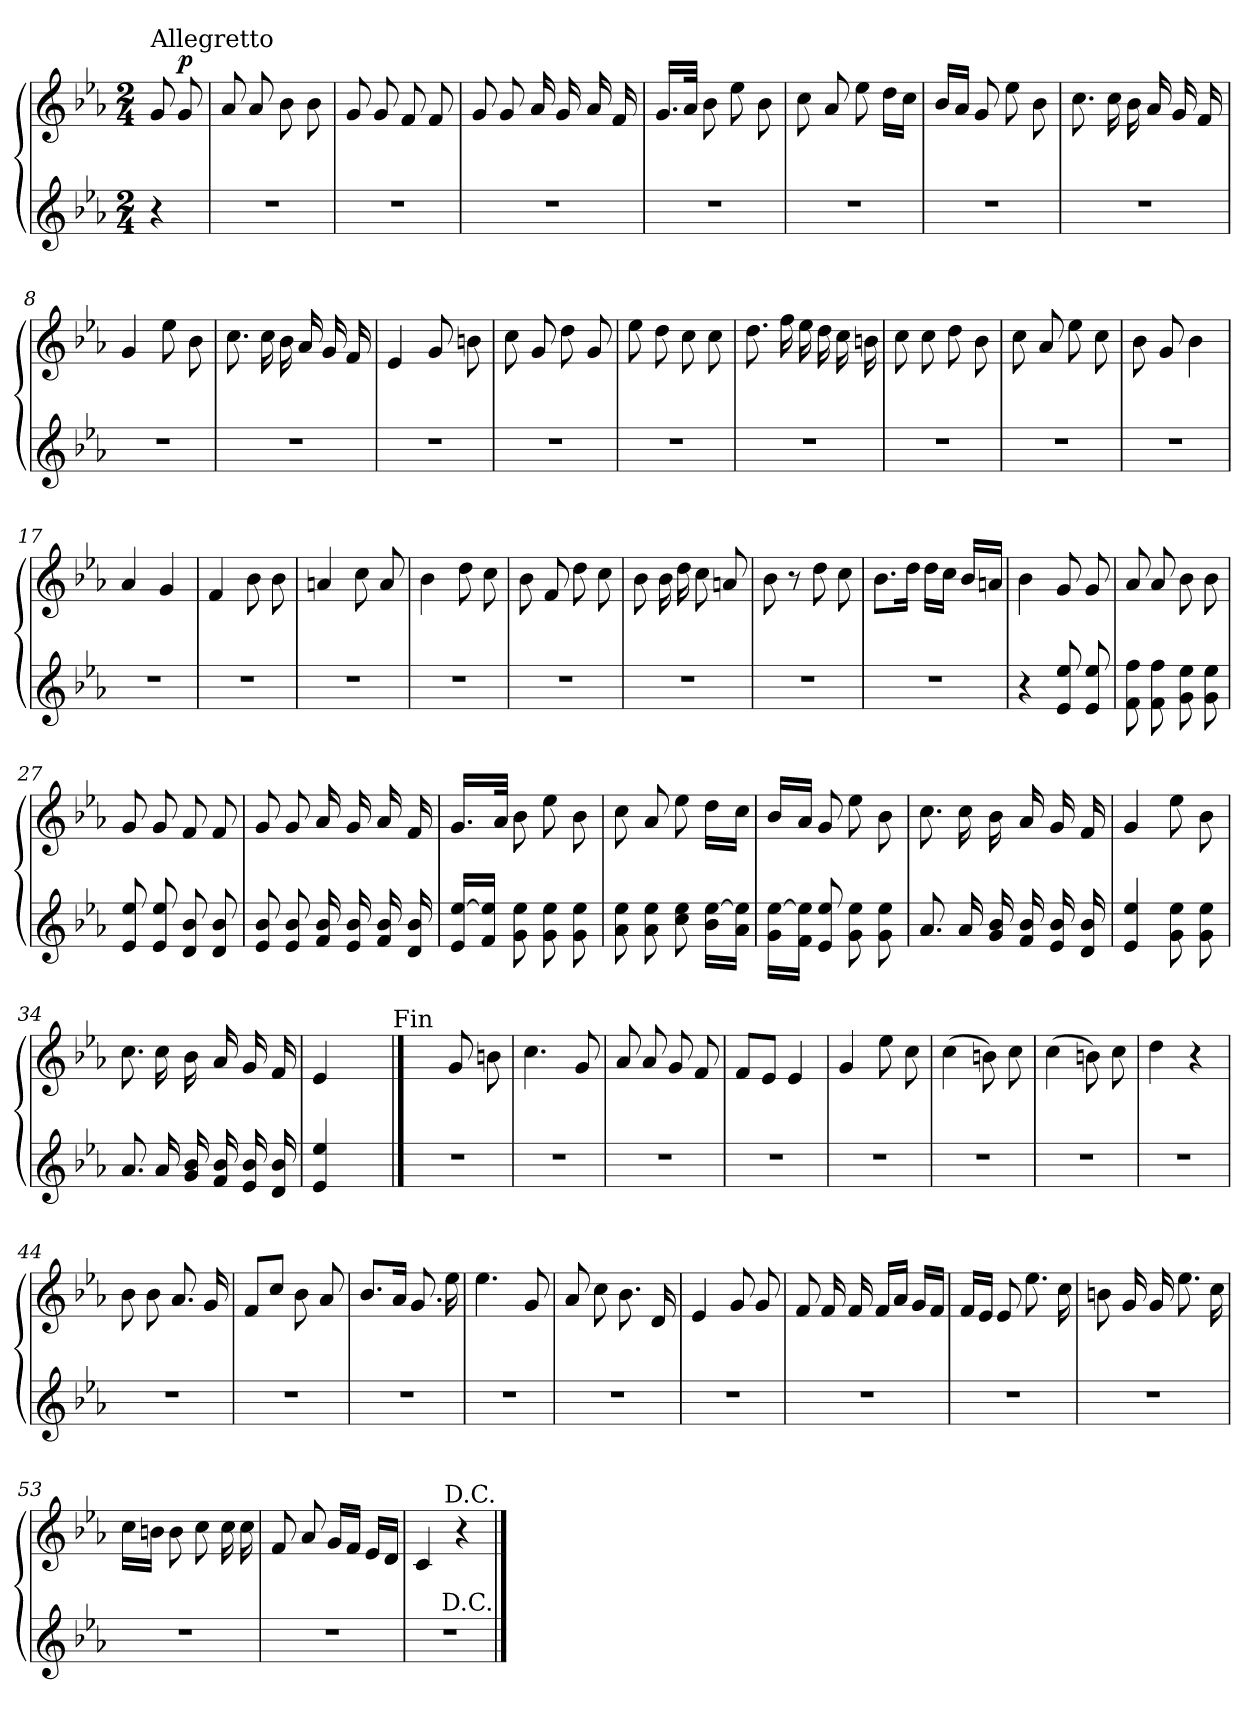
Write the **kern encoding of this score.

**kern	**kern	**dynam
*part2	*part1	*part1
*staff2	*staff1	*staff1
*clefG2	*clefG2	*
*k[b-e-a-]	*k[b-e-a-]	*
*E-:	*E-:	*
*M2/4	*M2/4	*
=	=	=
!	!LO:TX:a:t=Allegretto	!
4r	8g/	.
!	!	!LO:DY:a
.	8g/	p
=1	=1	=1
2r	8a-/	.
.	8a-/	.
.	8b-\	.
.	8b-\	.
=2	=2	=2
2r	8g/	.
.	8g/	.
.	8f/	.
.	8f/	.
=3	=3	=3
2r	8g/	.
.	8g/	.
.	16a-/	.
.	16g/	.
.	16a-/	.
.	16f/	.
=4	=4	=4
2r	16.g/LL	.
.	32a-/JJk	.
.	8b-\	.
.	8ee-\	.
.	8b-\	.
=5	=5	=5
2r	8cc\	.
.	8a-/	.
.	8ee-\	.
.	16dd\LL	.
.	16cc\JJ	.
=6	=6	=6
2r	16b-/LL	.
.	16a-/JJ	.
.	8g/	.
.	8ee-\	.
.	8b-\	.
!!LO:LB:g=z
=7	=7	=7
2r	8.cc\	.
.	16cc\	.
.	16b-\	.
.	16a-/	.
.	16g/	.
.	16f/	.
=8	=8	=8
2r	4g/	.
.	8ee-\	.
.	8b-\	.
=9	=9	=9
2r	8.cc\	.
.	16cc\	.
.	16b-\	.
.	16a-/	.
.	16g/	.
.	16f/	.
=10	=10	=10
2r	4e-/	.
.	8g/	.
.	8bn\	.
=11	=11	=11
2r	8cc\	.
.	8g/	.
.	8dd\	.
.	8g/	.
=12	=12	=12
2r	8ee-\	.
.	8dd\	.
.	8cc\	.
.	8cc\	.
=13	=13	=13
2r	8.dd\	.
.	16ff\	.
.	16ee-\	.
.	16dd\	.
.	16cc\	.
.	16bn\	.
!!LO:LB:g=z
=14	=14	=14
2r	8cc\	.
.	8cc\	.
.	8dd\	.
.	8b-\	.
=15	=15	=15
2r	8cc\	.
.	8a-/	.
.	8ee-\	.
.	8cc\	.
=16	=16	=16
2r	8b-\	.
.	8g/	.
.	4b-\	.
=17	=17	=17
2r	4a-/	.
.	4g/	.
=18	=18	=18
2r	4f/	.
.	8b-\	.
.	8b-\	.
=19	=19	=19
2r	4an/	.
.	8cc\	.
.	8a/	.
=20	=20	=20
2r	4b-\	.
.	8dd\	.
.	8cc\	.
=21	=21	=21
2r	8b-\	.
.	8f/	.
.	8dd\	.
.	8cc\	.
=22	=22	=22
2r	8b-\	.
.	16b-\	.
.	16dd\	.
.	8cc\	.
.	8an/	.
!!LO:LB:g=z
=23	=23	=23
2r	8b-\	.
.	8r	.
.	8dd\	.
.	8cc\	.
=24	=24	=24
2r	8.b-\L	.
.	16dd\Jk	.
.	16dd\LL	.
.	16cc\JJ	.
.	16b-/LL	.
.	16an/JJ	.
=25	=25	=25
4r	4b-\	.
8e-/ 8ee-/	8g/	.
8e-/ 8ee-/	8g/	.
=26	=26	=26
8f\ 8ff\	8a-/	.
8f\ 8ff\	8a-/	.
8g\ 8ee-\	8b-\	.
8g\ 8ee-\	8b-\	.
=27	=27	=27
8e-/ 8ee-/	8g/	.
8e-/ 8ee-/	8g/	.
8d/ 8b-/	8f/	.
8d/ 8b-/	8f/	.
=28	=28	=28
8e-/ 8b-/	8g/	.
8e-/ 8b-/	8g/	.
16f/ 16b-/	16a-/	.
16e-/ 16b-/	16g/	.
16f/ 16b-/	16a-/	.
16d/ 16b-/	16f/	.
=29	=29	=29
16e-/ [16ee-/LL	16.g/LL	.
16f/ 16ee-]/JJ	.	.
.	32a-/JJk	.
8g\ 8ee-\	8b-\	.
8g\ 8ee-\	8ee-\	.
8g\ 8ee-\	8b-\	.
!!LO:PB:g=z
=30	=30	=30
8a-\ 8ee-\	8cc\	.
8a-\ 8ee-\	8a-/	.
8cc\ 8ee-\	8ee-\	.
16b-\ [16ee-\LL	16dd\LL	.
16a-\ 16ee-]\JJ	16cc\JJ	.
=31	=31	=31
16g\ [16ee-\LL	16b-/LL	.
16f\ 16ee-]\JJ	16a-/JJ	.
8e-/ 8ee-/	8g/	.
8g\ 8ee-\	8ee-\	.
8g\ 8ee-\	8b-\	.
=32	=32	=32
8.a-/	8.cc\	.
16a-/	16cc\	.
16g/ 16b-/	16b-\	.
16f/ 16b-/	16a-/	.
16e-/ 16b-/	16g/	.
16d/ 16b-/	16f/	.
=33	=33	=33
4e-/ 4ee-/	4g/	.
8g\ 8ee-\	8ee-\	.
8g\ 8ee-\	8b-\	.
=34	=34	=34
8.a-/	8.cc\	.
16a-/	16cc\	.
16g/ 16b-/	16b-\	.
16f/ 16b-/	16a-/	.
16e-/ 16b-/	16g/	.
16d/ 16b-/	16f/	.
=35	=35	=35
4e-/ 4ee-/	4e-/	.
4ryy	4ryy	.
!	!LO:TX:a:t=Fin	!
!!LO:LB:g=z
==36	==36	==36
2r	4ryy	.
.	8g/	.
.	8bn\	.
=37	=37	=37
2r	4.cc\	.
.	8g/	.
=38	=38	=38
2r	8a-/	.
.	8a-/	.
.	8g/	.
.	8f/	.
=39	=39	=39
2r	8f/L	.
.	8e-/J	.
.	4e-/	.
=40	=40	=40
2r	4g/	.
.	8ee-\	.
.	8cc\	.
=41	=41	=41
2r	(>4cc\	.
.	8bn\)	.
.	8cc\	.
=42	=42	=42
2r	(>4cc\	.
.	8bn\)	.
.	8cc\	.
=43	=43	=43
2r	4dd\	.
.	4r	.
=44	=44	=44
2r	8b-\	.
.	8b-\	.
.	8.a-/	.
.	16g/	.
!!LO:LB:g=z
=45	=45	=45
2r	8f/L	.
.	8cc/J	.
.	8b-\	.
.	8a-/	.
=46	=46	=46
2r	8.b-/L	.
.	16a-/Jk	.
.	8.g/	.
.	16ee-\	.
=47	=47	=47
2r	4.ee-\	.
.	8g/	.
=48	=48	=48
2r	8a-/	.
.	8cc\	.
.	8.b-\	.
.	16d/	.
=49	=49	=49
2r	4e-/	.
.	8g/	.
.	8g/	.
=50	=50	=50
2r	8f/	.
.	16f/	.
.	16f/	.
.	16f/LL	.
.	16a-/JJ	.
.	16g/LL	.
.	16f/JJ	.
=51	=51	=51
2r	16f/LL	.
.	16e-/JJ	.
.	8e-/	.
.	8.ee-\	.
.	16cc\	.
!!LO:LB:g=z
=52	=52	=52
2r	8bn\	.
.	16g/	.
.	16g/	.
.	8.ee-\	.
.	16cc\	.
=53	=53	=53
2r	16cc\LL	.
.	16bn\JJ	.
.	8b\	.
.	8cc\	.
.	16cc\	.
.	16cc\	.
=54	=54	=54
2r	8f/	.
.	8a-/	.
.	16g/LL	.
.	16f/JJ	.
.	16e-/LL	.
.	16d/JJ	.
=55	=55	=55
2r	4c/	.
.	4r	.
!	!LO:TX:a:t=D.C.	!
!LO:TX:a:t=D.C.	!	!
==	==	==
*-	*-	*-
